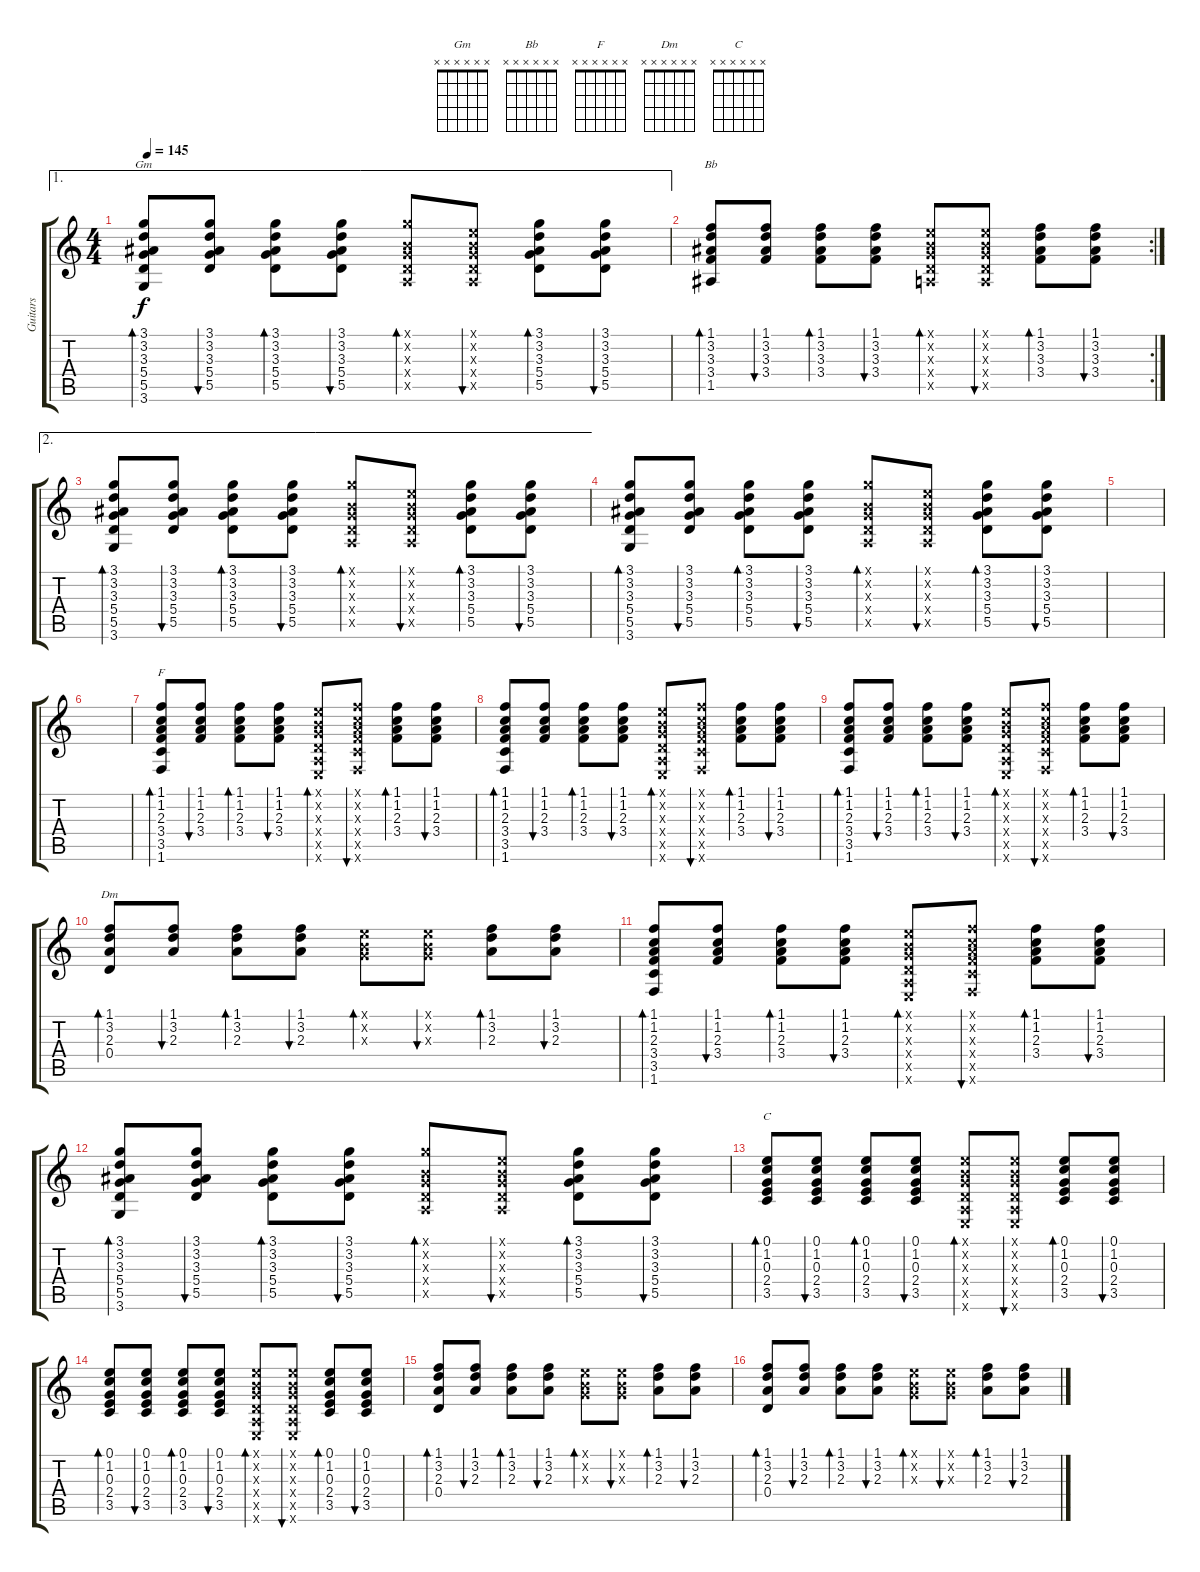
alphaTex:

\track ("Guitars" "Guitars") {instrument acousticguitarnylon}
\staff {score tabs}
\tuning (E4 B3 G3 D3 A2 E2) {hide}
\chord ("Gm" x x x x x x)
\chord ("Bb" x x x x x x)
\chord ("F" x x x x x x)
\chord ("Dm" x x x x x x)
\chord ("C" x x x x x x)
\ae 1
\ts (4 4)
\tempo 145
\clef g2
\ks c
(3.1 3.2 3.3 5.4 5.5 3.6).8{bd 60 ch "Gm" dy f} (3.1 3.2 3.3 5.4 5.5).8{bu 60} (3.1 3.2 3.3 5.4 5.5).8{bd 60} (3.1 3.2 3.3 5.4 5.5).8{bu 60} (3.1{x} 0.2{x} 0.3{x} 0.4{x} 0.5{x}).8{bd 60} (0.1{x} 0.2{x} 0.3{x} 0.4{x} 0.5{x}).8{bu 60} (3.1 3.2 3.3 5.4 5.5).8{bd 60} (3.1 3.2 3.3 5.4 5.5).8{bu 60} |
\rc 2
(1.1 3.2 3.3 3.4 1.5).8{bd 120 ch "Bb"} (1.1 3.2 3.3 3.4).8{bu 120} (1.1 3.2 3.3 3.4).8{bd 120} (1.1 3.2 3.3 3.4).8{bu 120} (0.1{x} 0.2{x} 0.3{x} 0.4{x} 0.5{x}).8{bd 120} (0.1{x} 0.2{x} 0.3{x} 0.4{x} 0.5{x}).8{bu 60} (1.1 3.2 3.3 3.4).8{bd 60} (1.1 3.2 3.3 3.4).8{bu 120} |
\ae 2
(3.1 3.2 3.3 5.4 5.5 3.6).8{bd 60} (3.1 3.2 3.3 5.4 5.5).8{bu 60} (3.1 3.2 3.3 5.4 5.5).8{bd 60} (3.1 3.2 3.3 5.4 5.5).8{bu 60} (3.1{x} 0.2{x} 0.3{x} 0.4{x} 0.5{x}).8{bd 60} (0.1{x} 0.2{x} 0.3{x} 0.4{x} 0.5{x}).8{bu 60} (3.1 3.2 3.3 5.4 5.5).8{bd 60} (3.1 3.2 3.3 5.4 5.5).8{bu 60} |
(3.1 3.2 3.3 5.4 5.5 3.6).8{bd 60} (3.1 3.2 3.3 5.4 5.5).8{bu 60} (3.1 3.2 3.3 5.4 5.5).8{bd 60} (3.1 3.2 3.3 5.4 5.5).8{bu 60} (3.1{x} 0.2{x} 0.3{x} 0.4{x} 0.5{x}).8{bd 60} (0.1{x} 0.2{x} 0.3{x} 0.4{x} 0.5{x}).8{bu 60} (3.1 3.2 3.3 5.4 5.5).8{bd 60} (3.1 3.2 3.3 5.4 5.5).8{bu 60} |
|
|
(1.1 1.2 2.3 3.4 3.5 1.6).8{bd 30 ch "F" volume 9} (1.1 1.2 2.3 3.4).8{bu 30} (1.1 1.2 2.3 3.4).8{bd 30} (1.1 1.2 2.3 3.4).8{bu 30} (0.1{x} 0.2{x} 0.3{x} 0.4{x} 0.5{x} 0.6{x}).8{bd 30} (1.1{x} 1.2{x} 2.3{x} 3.4{x} 3.5{x} 1.6{x}).8{bu 30} (1.1 1.2 2.3 3.4).8{bd 30} (1.1 1.2 2.3 3.4).8{bu 30} |
(1.1 1.2 2.3 3.4 3.5 1.6).8{bd 30} (1.1 1.2 2.3 3.4).8{bu 30} (1.1 1.2 2.3 3.4).8{bd 30} (1.1 1.2 2.3 3.4).8{bu 30} (0.1{x} 0.2{x} 0.3{x} 0.4{x} 0.5{x} 0.6{x}).8{bd 30} (1.1{x} 1.2{x} 2.3{x} 3.4{x} 3.5{x} 1.6{x}).8{bu 30} (1.1 1.2 2.3 3.4).8{bd 30} (1.1 1.2 2.3 3.4).8{bu 30} |
(1.1 1.2 2.3 3.4 3.5 1.6).8{bd 30} (1.1 1.2 2.3 3.4).8{bu 30} (1.1 1.2 2.3 3.4).8{bd 30} (1.1 1.2 2.3 3.4).8{bu 30} (0.1{x} 0.2{x} 0.3{x} 0.4{x} 0.5{x} 0.6{x}).8{bd 30} (1.1{x} 1.2{x} 2.3{x} 3.4{x} 3.5{x} 1.6{x}).8{bu 30} (1.1 1.2 2.3 3.4).8{bd 30} (1.1 1.2 2.3 3.4).8{bu 30} |
(1.1 3.2 2.3 0.4).8{bd 60 ch "Dm"} (1.1 3.2 2.3).8{bu 60} (1.1 3.2 2.3).8{bd 60} (1.1 3.2 2.3).8{bu 60} (0.1{x} 0.2{x} 0.3{x}).8{bd 60} (0.1{x} 0.2{x} 0.3{x}).8{bu 60} (1.1 3.2 2.3).8{bd 60} (1.1 3.2 2.3).8{bu 60} |
(1.1 1.2 2.3 3.4 3.5 1.6).8{bd 30} (1.1 1.2 2.3 3.4).8{bu 30} (1.1 1.2 2.3 3.4).8{bd 30} (1.1 1.2 2.3 3.4).8{bu 30} (0.1{x} 0.2{x} 0.3{x} 0.4{x} 0.5{x} 0.6{x}).8{bd 30} (1.1{x} 1.2{x} 2.3{x} 3.4{x} 3.5{x} 1.6{x}).8{bu 30} (1.1 1.2 2.3 3.4).8{bd 30} (1.1 1.2 2.3 3.4).8{bu 30} |
(3.1 3.2 3.3 5.4 5.5 3.6).8{bd 60} (3.1 3.2 3.3 5.4 5.5).8{bu 60} (3.1 3.2 3.3 5.4 5.5).8{bd 60} (3.1 3.2 3.3 5.4 5.5).8{bu 60} (3.1{x} 0.2{x} 0.3{x} 0.4{x} 0.5{x}).8{bd 60} (0.1{x} 0.2{x} 0.3{x} 0.4{x} 0.5{x}).8{bu 60} (3.1 3.2 3.3 5.4 5.5).8{bd 60} (3.1 3.2 3.3 5.4 5.5).8{bu 60} |
(0.1 1.2 0.3 2.4 3.5).8{bd 60 ch "C"} (0.1 1.2 0.3 2.4 3.5).8{bu 60} (0.1 1.2 0.3 2.4 3.5).8{bd 60} (0.1 1.2 0.3 2.4 3.5).8{bu 60} (0.1{x} 0.2{x} 0.3{x} 0.4{x} 0.5{x} 0.6{x}).8{bd 60} (0.1{x} 0.2{x} 0.3{x} 0.4{x} 0.5{x} 0.6{x}).8{bu 60} (0.1 1.2 0.3 2.4 3.5).8{bd 60} (0.1 1.2 0.3 2.4 3.5).8{bu 60} |
(0.1 1.2 0.3 2.4 3.5).8{bd 60} (0.1 1.2 0.3 2.4 3.5).8{bu 60} (0.1 1.2 0.3 2.4 3.5).8{bd 60} (0.1 1.2 0.3 2.4 3.5).8{bu 60} (0.1{x} 0.2{x} 0.3{x} 0.4{x} 0.5{x} 0.6{x}).8{bd 60} (0.1{x} 0.2{x} 0.3{x} 0.4{x} 0.5{x} 0.6{x}).8{bu 60} (0.1 1.2 0.3 2.4 3.5).8{bd 60} (0.1 1.2 0.3 2.4 3.5).8{bu 60} |
(1.1 3.2 2.3 0.4).8{bd 60} (1.1 3.2 2.3).8{bu 60} (1.1 3.2 2.3).8{bd 60} (1.1 3.2 2.3).8{bu 60} (0.1{x} 0.2{x} 0.3{x}).8{bd 60} (0.1{x} 0.2{x} 0.3{x}).8{bu 60} (1.1 3.2 2.3).8{bd 60} (1.1 3.2 2.3).8{bu 60} |
(1.1 3.2 2.3 0.4).8{bd 60} (1.1 3.2 2.3).8{bu 60} (1.1 3.2 2.3).8{bd 60} (1.1 3.2 2.3).8{bu 60} (0.1{x} 0.2{x} 0.3{x}).8{bd 60} (0.1{x} 0.2{x} 0.3{x}).8{bu 60} (1.1 3.2 2.3).8{bd 60} (1.1 3.2 2.3).8{bu 60}
